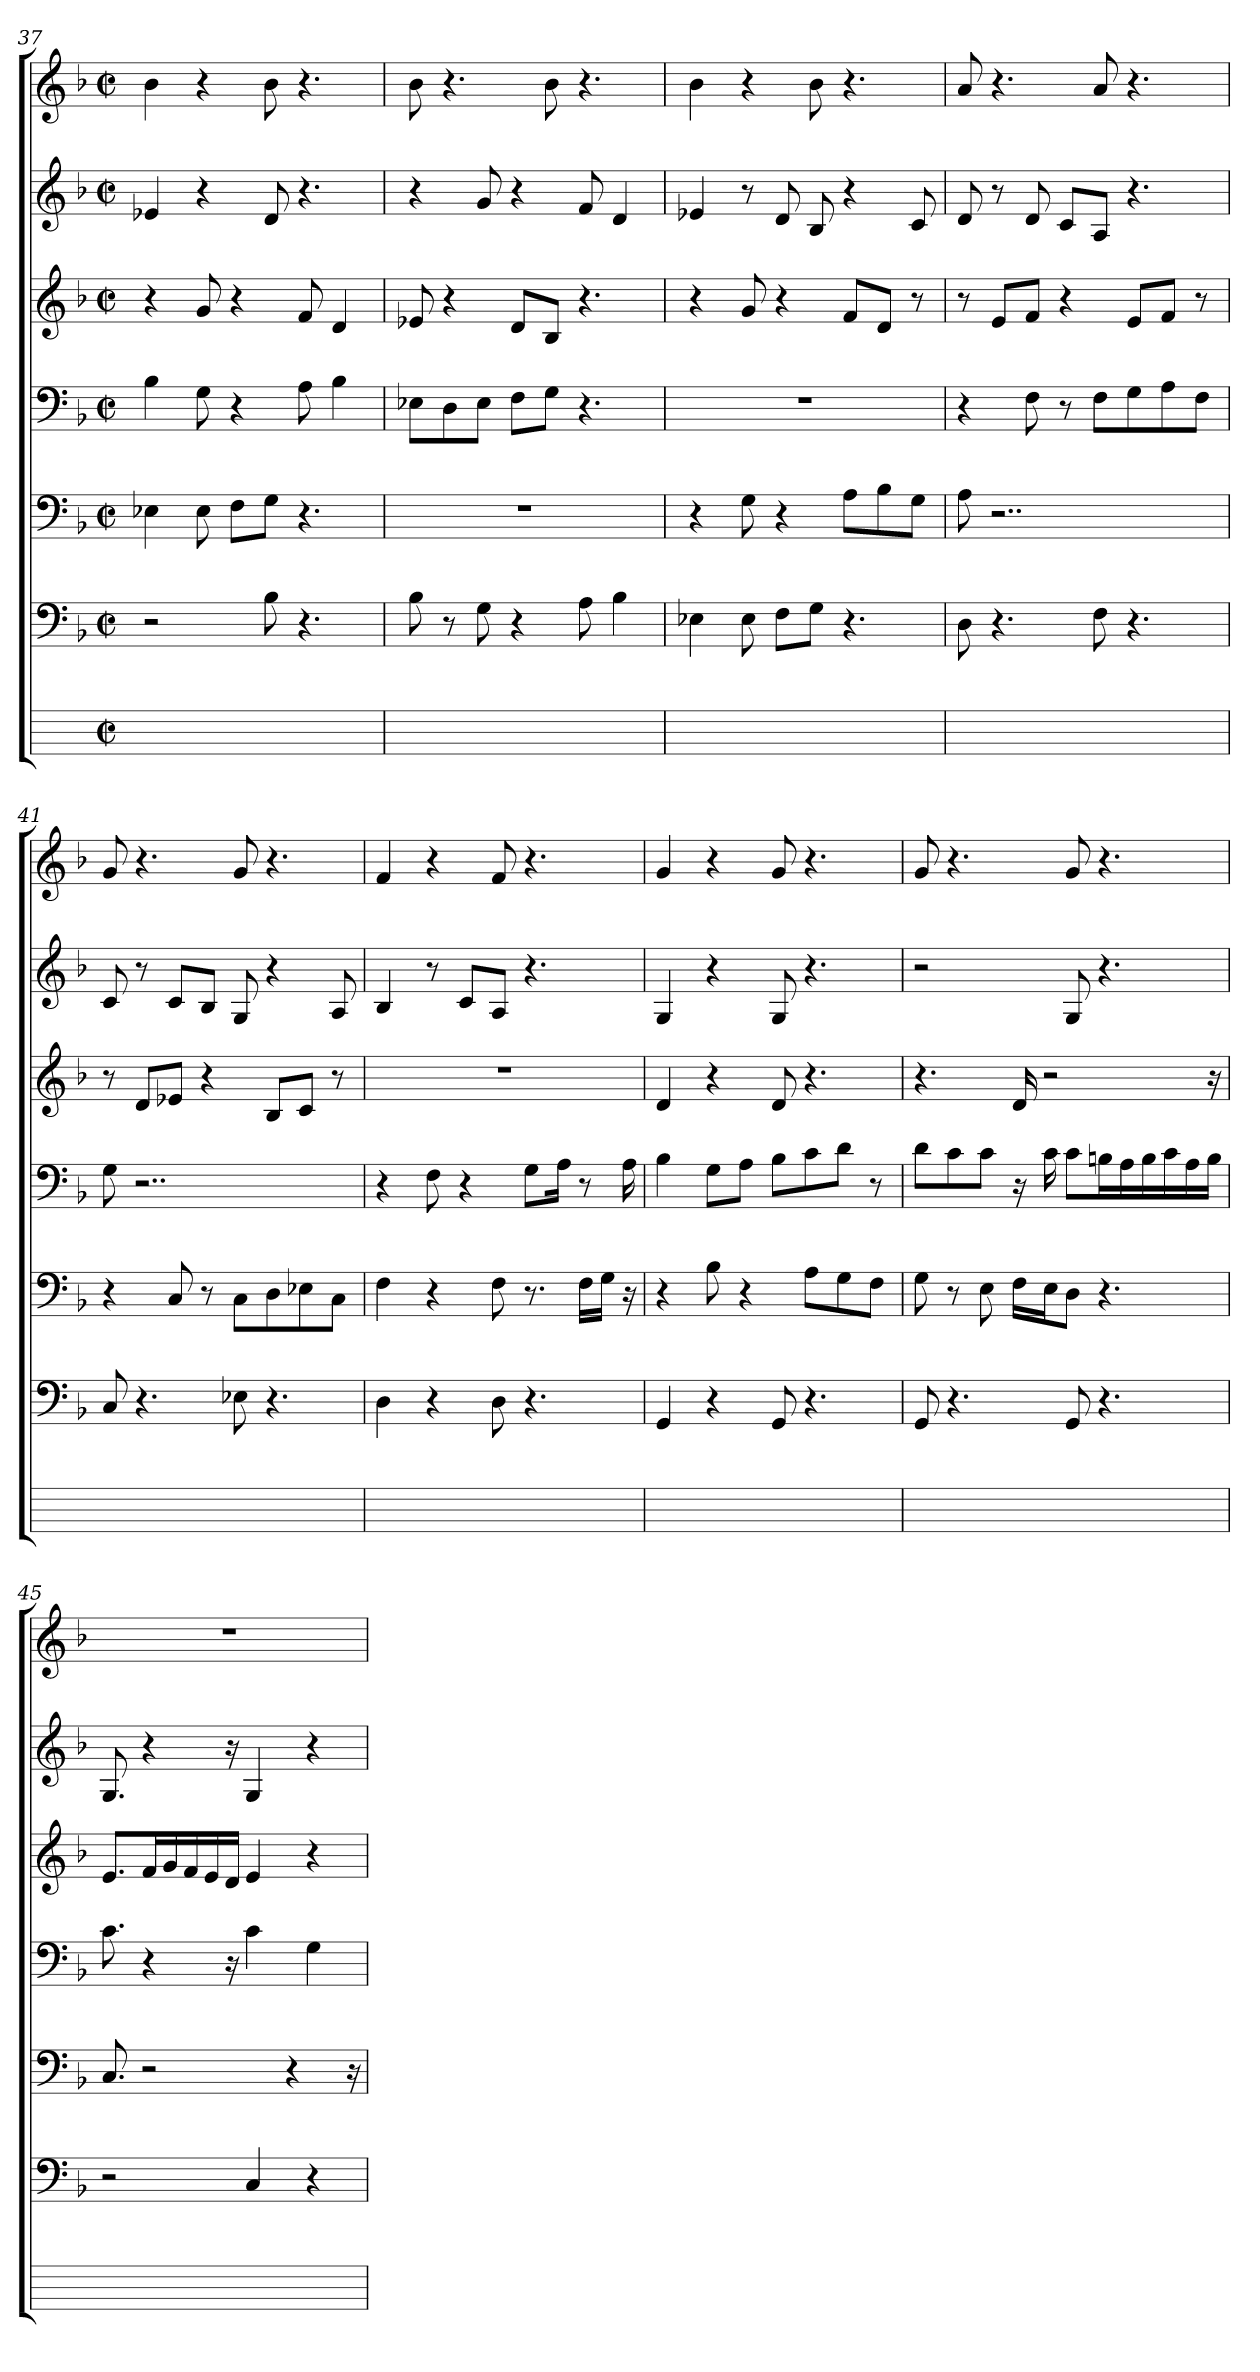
**kern	**kern	**kern	**kern	**kern	**kern	**kern
*part7	*part6	*part5	*part4	*part3	*part2	*part1
*staff7	*staff6	*staff5	*staff4	*staff3	*staff2	*staff1
*	*clefF4	*clefF4	*clefF4	*clefG2	*clefG2	*clefG2
*	*k[b-]	*k[b-]	*k[b-]	*k[b-]	*k[b-]	*k[b-]
*	*F:	*F:	*F:	*F:	*F:	*F:
*M2/2	*M2/2	*M2/2	*M2/2	*M2/2	*M2/2	*M2/2
*met(c|)	*met(c|)	*met(c|)	*met(c|)	*met(c|)	*met(c|)	*met(c|)
=37	=37	=37	=37	=37	=37	=37
1ryy	2r	4E-X	4B-	4r	4e-X	4b-
.	.	8E-i	8G	8g	4r	4r
.	.	8FL	4r	4r	.	.
.	8B-	8GJ	.	.	8d	8b-i
.	4.r	4.r	8A	8f	4.r	4.r
.	.	.	4B-	4d	.	.
=38	=38	=38	=38	=38	=38	=38
1ryy	8B-	1r	8E-XL	8e-X	4r	8b-i
.	8r	.	8Dj	4r	.	4.r
.	8G	.	8E-iJ	.	8g	.
.	4r	.	8FL	8dL	4r	.
.	.	.	8GJ	8B-J	.	8b-i
.	8A	.	4.r	4.r	8f	4.r
.	4B-	.	.	.	4d	.
=39	=39	=39	=39	=39	=39	=39
1ryy	4E-X	4r	1r	4r	4e-X	4b-
.	8E-i	8G	.	8g	8r	4r
.	8FL	4r	.	4r	8d	.
.	8GJ	.	.	.	8B-	8b-i
.	4.r	8AL	.	8fL	4r	4.r
.	.	8B-	.	8dJ	.	.
.	.	8GJ	.	8r	8c	.
=40	=40	=40	=40	=40	=40	=40
1ryy	8D	8A	4r	8r	8d	8a
.	4.r	2..r	.	8eL	8r	4.r
.	.	.	8F	8fJ	8di	.
.	.	.	8r	4r	8cL	.
.	8F	.	8FiL	.	8AJ	8ai
.	4.r	.	8G	8eL	4.r	4.r
.	.	.	8A	8fZJ	.	.
.	.	.	8FJ	8r	.	.
=41	=41	=41	=41	=41	=41	=41
1ryy	8C	4r	8G	8r	8c	8g
.	4.r	.	2..r	8dL	8r	4.r
.	.	8C	.	8e-XJ	8ciL	.
.	.	8r	.	4r	8B-J	.
.	8E-X	8CiL	.	.	8G	8gi
.	4.r	8D	.	8B-L	4r	4.r
.	.	8E-	.	8cJ	.	.
.	.	8CJ	.	8r	8A	.
=42	=42	=42	=42	=42	=42	=42
1ryy	4D	4F	4r	1r	4B-	4f
.	4r	4r	8F	.	8r	4r
.	.	.	4r	.	8cL	.
.	8Di	8Fi	.	.	8AJ	8fi
.	4.r	8.r	8GL	.	4.r	4.r
.	.	.	16AJk	.	.	.
.	.	16FjLL	8r	.	.	.
.	.	16GZJJ	.	.	.	.
.	.	16r	16Aj	.	.	.
=43	=43	=43	=43	=43	=43	=43
1ryy	4GG	4r	4B-	4di	4G	4g
.	4r	8B-	8GL	4r	4r	4r
.	.	4r	8AJ	.	.	.
.	8GGi	.	8B-L	8di	8Gi	8gi
.	4.r	8AL	8c	4.r	4.r	4.r
.	.	8G	8dJ	.	.	.
.	.	8FJ	8r	.	.	.
=44	=44	=44	=44	=44	=44	=44
1ryy	8GGi	8G	8diL	4.r	2r	8gi
.	4.r	8r	8c	.	.	4.r
.	.	8EV	8cJ	.	.	.
.	.	16FZLL	16r	16di	.	.
.	.	16EZJ	16ci	2r	.	.
.	8GGi	8DJ	8ciL	.	8Gi	8gi
.	4.r	4.r	16BnjL	.	4.r	4.r
.	.	.	16Aj	.	.	.
.	.	.	16B	.	.	.
.	.	.	16cj	.	.	.
.	.	.	16Aj	.	.	.
.	.	.	16BjJJ	16r	.	.
=45	=45	=45	=45	=45	=45	=45
1ryy	2r	8.C	8.c	8.eVL	8.Gi	1r
.	.	2r	4r	16fjL	4r	.
.	.	.	.	16gj	.	.
.	.	.	.	16fj	.	.
.	.	.	.	16ej	.	.
.	.	.	16r	16djJJ	16r	.
.	4C	.	4ci	4eV	4Gi	.
.	.	4r	.	.	.	.
.	4r	.	4G	4r	4r	.
.	.	16r	.	.	.	.
=	=	=	=	=	=	=
*-	*-	*-	*-	*-	*-	*-
